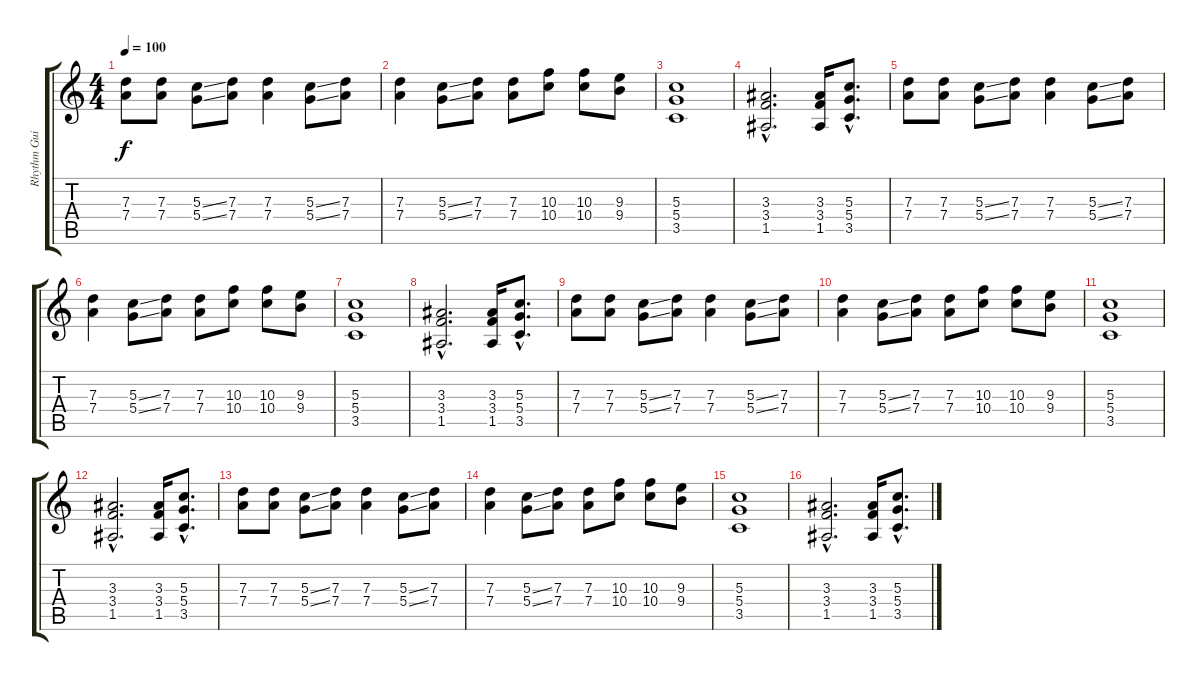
\track ("Rhythm Guitar" "Rhythm Gui") {instrument distortionguitar}
\staff {score tabs}
\tuning (E4 B3 G3 D3 A2 E2) {hide}
\ts (4 4)
\tempo 100
\clef g2
\ks c
(7.3 7.4).8{dy f} (7.3 7.4).8 (5.3{ss} 5.4{ss}).8 (7.3 7.4).8 (7.3 7.4).4 (5.3{ss} 5.4{ss}).8 (7.3 7.4).8 |
(7.3 7.4).4 (5.3{ss} 5.4{ss}).8 (7.3 7.4).8 (7.3 7.4).8 (10.3 10.4).8 (10.3 10.4).8 (9.3 9.4).8 |
(5.3 5.4 3.5).1 |
(3.3{hac} 3.4{hac} 1.5{hac}).2{d} (3.3 3.4 1.5).16 (5.3{hac} 5.4{hac} 3.5{hac}).8{d} |
(7.3 7.4).8 (7.3 7.4).8 (5.3{ss} 5.4{ss}).8 (7.3 7.4).8 (7.3 7.4).4 (5.3{ss} 5.4{ss}).8 (7.3 7.4).8 |
(7.3 7.4).4 (5.3{ss} 5.4{ss}).8 (7.3 7.4).8 (7.3 7.4).8 (10.3 10.4).8 (10.3 10.4).8 (9.3 9.4).8 |
(5.3 5.4 3.5).1 |
(3.3{hac} 3.4{hac} 1.5{hac}).2{d} (3.3 3.4 1.5).16 (5.3{hac} 5.4{hac} 3.5{hac}).8{d} |
(7.3 7.4).8 (7.3 7.4).8 (5.3{ss} 5.4{ss}).8 (7.3 7.4).8 (7.3 7.4).4 (5.3{ss} 5.4{ss}).8 (7.3 7.4).8 |
(7.3 7.4).4 (5.3{ss} 5.4{ss}).8 (7.3 7.4).8 (7.3 7.4).8 (10.3 10.4).8 (10.3 10.4).8 (9.3 9.4).8 |
(5.3 5.4 3.5).1 |
(3.3{hac} 3.4{hac} 1.5{hac}).2{d} (3.3 3.4 1.5).16 (5.3{hac} 5.4{hac} 3.5{hac}).8{d} |
(7.3 7.4).8{volume 2} (7.3 7.4).8 (5.3{ss} 5.4{ss}).8 (7.3 7.4).8 (7.3 7.4).4 (5.3{ss} 5.4{ss}).8 (7.3 7.4).8 |
(7.3 7.4).4 (5.3{ss} 5.4{ss}).8 (7.3 7.4).8 (7.3 7.4).8 (10.3 10.4).8 (10.3 10.4).8 (9.3 9.4).8 |
(5.3 5.4 3.5).1 |
(3.3{hac} 3.4{hac} 1.5{hac}).2{d} (3.3 3.4 1.5).16 (5.3{hac} 5.4{hac} 3.5{hac}).8{d}
